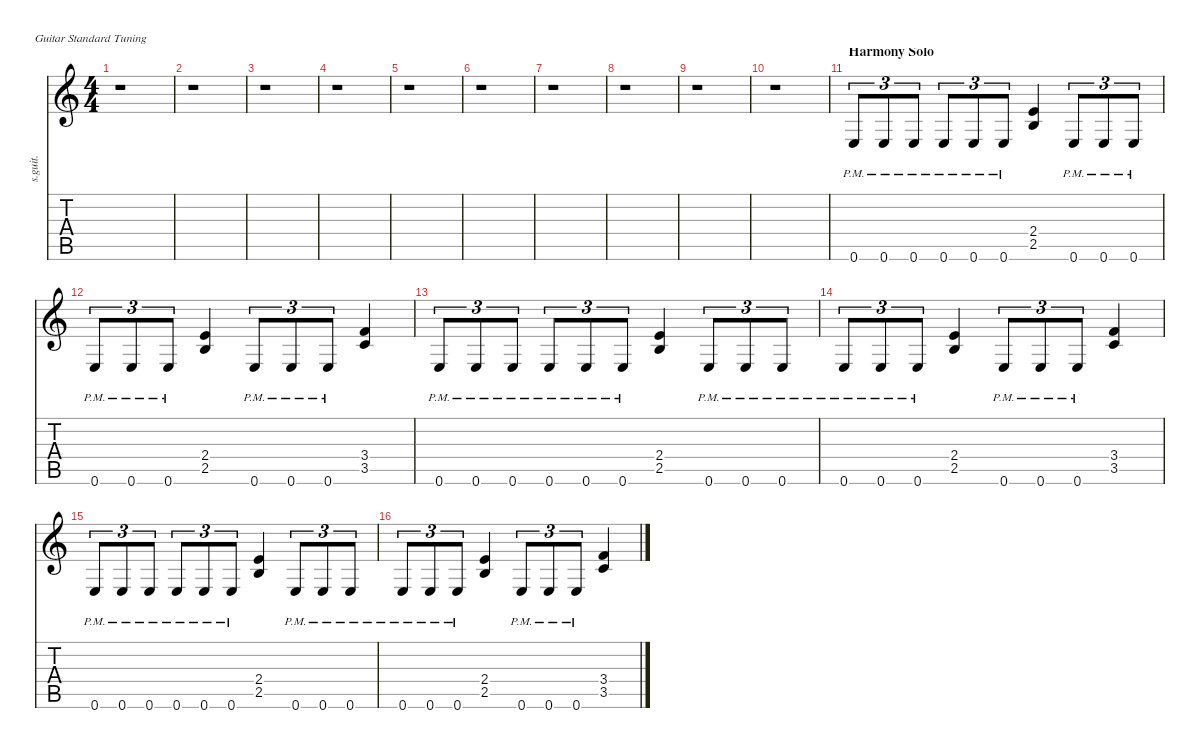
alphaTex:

\defaultSystemsLayout 4
\hideDynamics
\bracketExtendMode nobrackets
\track ("Studio Extras" "s.guit.") {instrument distortionguitar}
\staff {score tabs}
\tuning (E4 B3 G3 D3 A2 E2)
\ts (4 4)
\tempo (220 hide)
\clef g2
\ks c
r.1{dy f} |
r.1 |
r.1 |
r.1 |
r.1 |
r.1 |
r.1 |
r.1 |
r.1 |
r.1 |
\section ("" "Harmony Solo")
0.6{pm}.8{tu (3 2) lyrics (0 "") lyrics (1 "") lyrics (2 "") lyrics (3 "") lyrics (4 "") dy ff} 0.6{pm}.8{tu (3 2) lyrics (0 "") lyrics (1 "") lyrics (2 "") lyrics (3 "") lyrics (4 "")} 0.6{pm}.8{tu (3 2) lyrics (0 "") lyrics (1 "") lyrics (2 "") lyrics (3 "") lyrics (4 "")} 0.6{pm}.8{tu (3 2) lyrics (0 "") lyrics (1 "") lyrics (2 "") lyrics (3 "") lyrics (4 "")} 0.6{pm}.8{tu (3 2) lyrics (0 "") lyrics (1 "") lyrics (2 "") lyrics (3 "") lyrics (4 "")} 0.6{pm}.8{tu (3 2) lyrics (0 "") lyrics (1 "") lyrics (2 "") lyrics (3 "") lyrics (4 "")} (2.4 2.5).4{lyrics (0 "") lyrics (1 "") lyrics (2 "") lyrics (3 "") lyrics (4 "")} 0.6{pm}.8{tu (3 2) lyrics (0 "") lyrics (1 "") lyrics (2 "") lyrics (3 "") lyrics (4 "")} 0.6{pm}.8{tu (3 2) lyrics (0 "") lyrics (1 "") lyrics (2 "") lyrics (3 "") lyrics (4 "")} 0.6{pm}.8{tu (3 2) lyrics (0 "") lyrics (1 "") lyrics (2 "") lyrics (3 "") lyrics (4 "")} |
0.6{pm}.8{tu (3 2) lyrics (0 "") lyrics (1 "") lyrics (2 "") lyrics (3 "") lyrics (4 "")} 0.6{pm}.8{tu (3 2) lyrics (0 "") lyrics (1 "") lyrics (2 "") lyrics (3 "") lyrics (4 "")} 0.6{pm}.8{tu (3 2) lyrics (0 "") lyrics (1 "") lyrics (2 "") lyrics (3 "") lyrics (4 "")} (2.4 2.5).4{lyrics (0 "") lyrics (1 "") lyrics (2 "") lyrics (3 "") lyrics (4 "")} 0.6{pm}.8{tu (3 2) lyrics (0 "") lyrics (1 "") lyrics (2 "") lyrics (3 "") lyrics (4 "")} 0.6{pm}.8{tu (3 2) lyrics (0 "") lyrics (1 "") lyrics (2 "") lyrics (3 "") lyrics (4 "")} 0.6{pm}.8{tu (3 2) lyrics (0 "") lyrics (1 "") lyrics (2 "") lyrics (3 "") lyrics (4 "")} (3.4 3.5).4{lyrics (0 "") lyrics (1 "") lyrics (2 "") lyrics (3 "") lyrics (4 "")} |
0.6{pm}.8{tu (3 2) lyrics (0 "") lyrics (1 "") lyrics (2 "") lyrics (3 "") lyrics (4 "")} 0.6{pm}.8{tu (3 2) lyrics (0 "") lyrics (1 "") lyrics (2 "") lyrics (3 "") lyrics (4 "")} 0.6{pm}.8{tu (3 2) lyrics (0 "") lyrics (1 "") lyrics (2 "") lyrics (3 "") lyrics (4 "")} 0.6{pm}.8{tu (3 2) lyrics (0 "") lyrics (1 "") lyrics (2 "") lyrics (3 "") lyrics (4 "")} 0.6{pm}.8{tu (3 2) lyrics (0 "") lyrics (1 "") lyrics (2 "") lyrics (3 "") lyrics (4 "")} 0.6{pm}.8{tu (3 2) lyrics (0 "") lyrics (1 "") lyrics (2 "") lyrics (3 "") lyrics (4 "")} (2.4 2.5).4{lyrics (0 "") lyrics (1 "") lyrics (2 "") lyrics (3 "") lyrics (4 "")} 0.6{pm}.8{tu (3 2) lyrics (0 "") lyrics (1 "") lyrics (2 "") lyrics (3 "") lyrics (4 "")} 0.6{pm}.8{tu (3 2) lyrics (0 "") lyrics (1 "") lyrics (2 "") lyrics (3 "") lyrics (4 "")} 0.6{pm}.8{tu (3 2) lyrics (0 "") lyrics (1 "") lyrics (2 "") lyrics (3 "") lyrics (4 "")} |
0.6{pm}.8{tu (3 2) lyrics (0 "") lyrics (1 "") lyrics (2 "") lyrics (3 "") lyrics (4 "")} 0.6{pm}.8{tu (3 2) lyrics (0 "") lyrics (1 "") lyrics (2 "") lyrics (3 "") lyrics (4 "")} 0.6{pm}.8{tu (3 2) lyrics (0 "") lyrics (1 "") lyrics (2 "") lyrics (3 "") lyrics (4 "")} (2.4 2.5).4{lyrics (0 "") lyrics (1 "") lyrics (2 "") lyrics (3 "") lyrics (4 "")} 0.6{pm}.8{tu (3 2) lyrics (0 "") lyrics (1 "") lyrics (2 "") lyrics (3 "") lyrics (4 "")} 0.6{pm}.8{tu (3 2) lyrics (0 "") lyrics (1 "") lyrics (2 "") lyrics (3 "") lyrics (4 "")} 0.6{pm}.8{tu (3 2) lyrics (0 "") lyrics (1 "") lyrics (2 "") lyrics (3 "") lyrics (4 "")} (3.4 3.5).4{lyrics (0 "") lyrics (1 "") lyrics (2 "") lyrics (3 "") lyrics (4 "")} |
0.6{pm}.8{tu (3 2) lyrics (0 "") lyrics (1 "") lyrics (2 "") lyrics (3 "") lyrics (4 "")} 0.6{pm}.8{tu (3 2) lyrics (0 "") lyrics (1 "") lyrics (2 "") lyrics (3 "") lyrics (4 "")} 0.6{pm}.8{tu (3 2) lyrics (0 "") lyrics (1 "") lyrics (2 "") lyrics (3 "") lyrics (4 "")} 0.6{pm}.8{tu (3 2) lyrics (0 "") lyrics (1 "") lyrics (2 "") lyrics (3 "") lyrics (4 "")} 0.6{pm}.8{tu (3 2) lyrics (0 "") lyrics (1 "") lyrics (2 "") lyrics (3 "") lyrics (4 "")} 0.6{pm}.8{tu (3 2) lyrics (0 "") lyrics (1 "") lyrics (2 "") lyrics (3 "") lyrics (4 "")} (2.4 2.5).4{lyrics (0 "") lyrics (1 "") lyrics (2 "") lyrics (3 "") lyrics (4 "")} 0.6{pm}.8{tu (3 2) lyrics (0 "") lyrics (1 "") lyrics (2 "") lyrics (3 "") lyrics (4 "")} 0.6{pm}.8{tu (3 2) lyrics (0 "") lyrics (1 "") lyrics (2 "") lyrics (3 "") lyrics (4 "")} 0.6{pm}.8{tu (3 2) lyrics (0 "") lyrics (1 "") lyrics (2 "") lyrics (3 "") lyrics (4 "")} |
0.6{pm}.8{tu (3 2) lyrics (0 "") lyrics (1 "") lyrics (2 "") lyrics (3 "") lyrics (4 "")} 0.6{pm}.8{tu (3 2) lyrics (0 "") lyrics (1 "") lyrics (2 "") lyrics (3 "") lyrics (4 "")} 0.6{pm}.8{tu (3 2) lyrics (0 "") lyrics (1 "") lyrics (2 "") lyrics (3 "") lyrics (4 "")} (2.4 2.5).4{lyrics (0 "") lyrics (1 "") lyrics (2 "") lyrics (3 "") lyrics (4 "")} 0.6{pm}.8{tu (3 2) lyrics (0 "") lyrics (1 "") lyrics (2 "") lyrics (3 "") lyrics (4 "")} 0.6{pm}.8{tu (3 2) lyrics (0 "") lyrics (1 "") lyrics (2 "") lyrics (3 "") lyrics (4 "")} 0.6{pm}.8{tu (3 2) lyrics (0 "") lyrics (1 "") lyrics (2 "") lyrics (3 "") lyrics (4 "")} (3.4 3.5).4{lyrics (0 "") lyrics (1 "") lyrics (2 "") lyrics (3 "") lyrics (4 "")}
